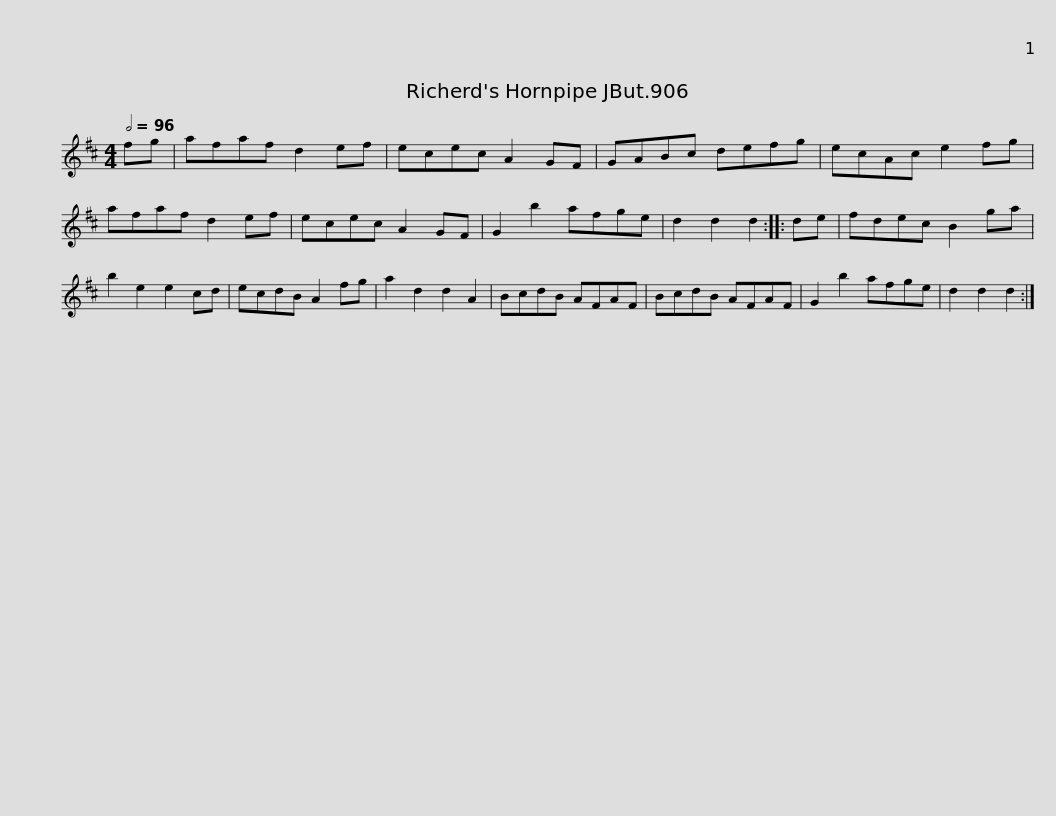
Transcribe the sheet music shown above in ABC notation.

X:1
L:1/8
Q:1/2=96
M:4/4
I:linebreak $
K:D
V:1 treble
V:1
 fg | afaf d2 ef | ecec A2 GF | GABc defg | ecAc e2 fg | %5
 afaf d2 ef |$ ecec A2 GF | G2 b2 afge | d2 d2 d2 :: de | %10
 fdec B2 ga | b2 e2 e2 cd | ecdB A2 fg | a2 d2 d2 A2 |$ BcdB AFAF | %15
 BcdB AFAF | G2 b2 afge | d2 d2 d2 :| %18
